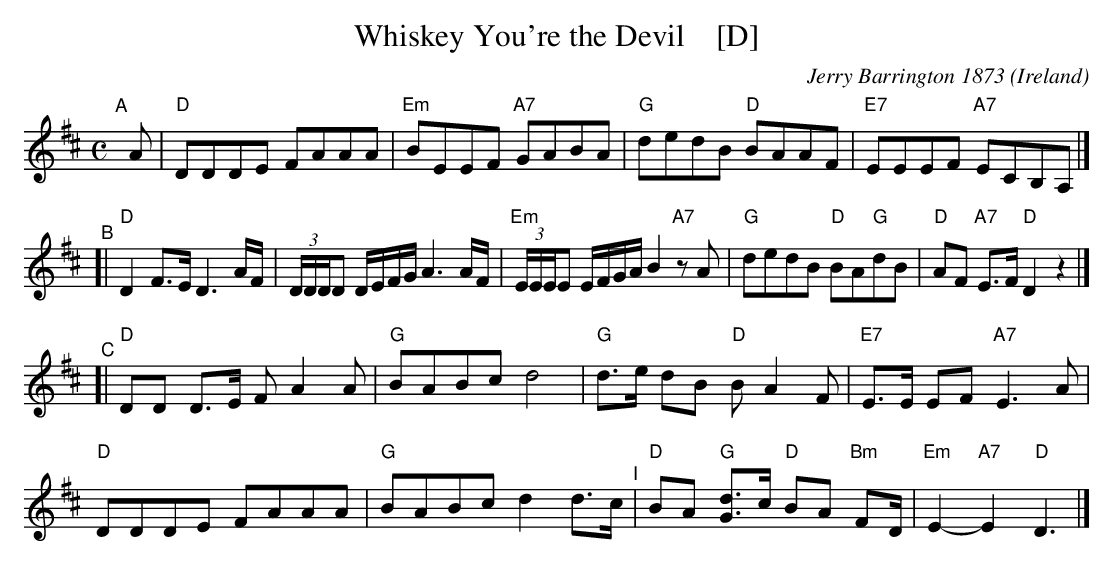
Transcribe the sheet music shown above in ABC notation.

X:1
T: Whiskey You're the Devil    [D]
C: Jerry Barrington 1873
O: Ireland
M: C
L: 1/16
K: D
"^A"[|] A2 |\
"D"D2D2D2E2 F2A2A2A2 | "Em"B2E2E2F2 "A7"G2A2B2A2 |\
"G"d2e2d2B2 "D"B2A2A2F2 | "E7"E2E2E2F2 "A7"E2C2B,2A,2 |]
"^B"[|\
"D"D4F3E D6AF | (3DDDD2 DEFG A6 AF | "Em"(3EEEE2 EFGA B4 "A7"z2A2 |\
"G"d2e2d2B2 "D"B2A2"G"d2B2 | "D"A2F2 "A7"E3F "D"D4 z4 |]
"^C"[|\
"D"D2D2 D3E F2A4A2 | "G"B2A2B2c2 d8 |\
"G"d3e d2B2 "D"B2A4F2 | "E7"E3E E2F2 "A7"E6 A2 |
"D"D2D2D2E2 F2A2A2A2 | "G"B2A2B2c2 d4d3c "^I"|\
"D"B2A2 "G"[d3G3]c "D"B2A2 "Bm"F2D | "Em"E4-"A7"E4 "D"D6 |]
